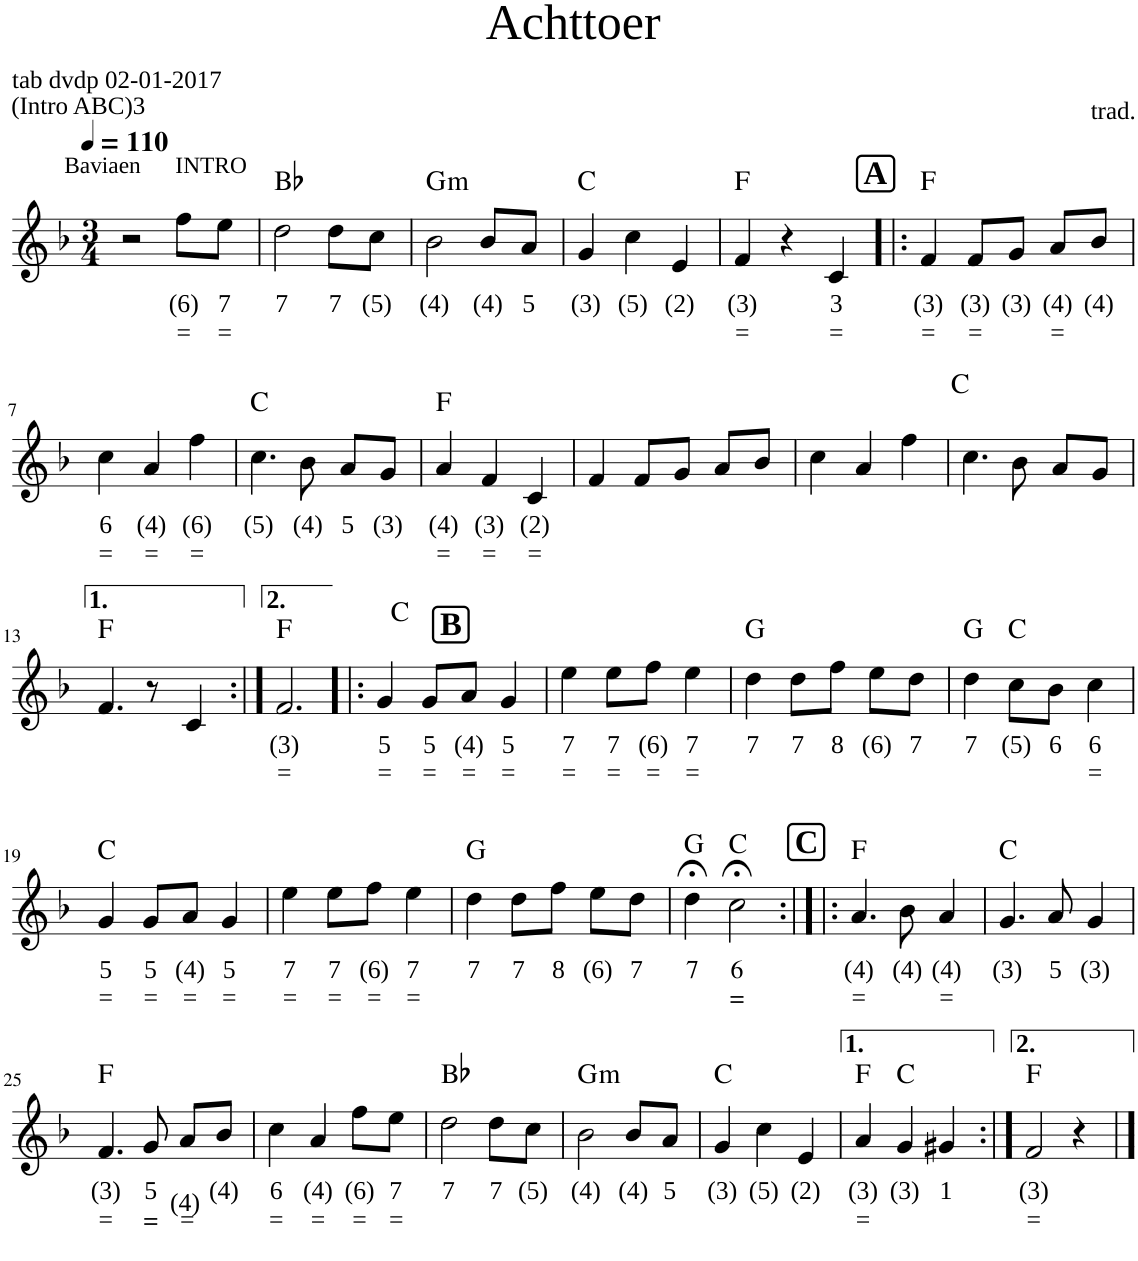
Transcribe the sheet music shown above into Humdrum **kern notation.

**kern	**text	**text	**harte
*part1	*part1	*part1	*part1
*staff1	*staff1	*staff1	*
*I"Flute 1	*	*	*
*clefG2	*	*	*
*k[b-]	*	*	*
*M3/4	*	*	*
*MM110	*	*	*
=1	=1	=1	=1
2r	.	.	.
!LO:TX:a:t=Baviaen	!	!	!
!LO:TX:a:t=INTRO	!	!	!
!	!LO:LY:b	!LO:LY:b	!
8ff\L	(6)	=	.
!	!LO:LY:b	!LO:LY:b	!
8ee\J	7	=	.
=2	=2	=2	=2
!	!LO:LY:b	!	!
2dd\	7	.	Bb:maj
!	!LO:LY:b	!	!
8dd\L	7	.	.
!	!LO:LY:b	!	!
8cc\J	(5)	.	.
=3	=3	=3	=3
!	!LO:LY:b	!	!LO:H:kt=m
2b-\	(4)	.	G:min
!	!LO:LY:b	!	!
8b-/L	(4)	.	.
!	!LO:LY:b	!	!
8a/J	5	.	.
=4	=4	=4	=4
!	!LO:LY:b	!	!
4g/	(3)	.	C:maj
!	!LO:LY:b	!	!
4cc\	(5)	.	.
!	!LO:LY:b	!	!
4e/	(2)	.	.
=5	=5	=5	=5
!	!LO:LY:b	!LO:LY:b	!
4f/	(3)	=	F:maj
4r	.	.	.
!	!LO:LY:b	!LO:LY:b	!
4c/	3	=	.
!!LO:REH:place=s1:a:B:cj:fs=14:t=A
=6!|:	=6!|:	=6!|:	=6!|:
!	!LO:LY:b	!LO:LY:b	!
4f/	(3)	=	F:maj
!	!LO:LY:b	!LO:LY:b	!
8f/L	(3)	=	.
!	!LO:LY:b	!	!
8g/J	(3)	.	.
!	!LO:LY:b	!LO:LY:b	!
8a/L	(4)	=	.
!	!LO:LY:b	!	!
8b-/J	(4)	.	.
!!LO:LB:g=z
=7	=7	=7	=7
!	!LO:LY:b	!LO:LY:b	!
4cc\	6	=	.
!	!LO:LY:b	!LO:LY:b	!
4a/	(4)	=	.
!	!LO:LY:b	!LO:LY:b	!
4ff\	(6)	=	.
=8	=8	=8	=8
!	!LO:LY:b	!	!
4.cc\	(5)	.	C:maj
!	!LO:LY:b	!	!
8b-\	(4)	.	.
!	!LO:LY:b	!	!
8a/L	5	.	.
!	!LO:LY:b	!	!
8g/J	(3)	.	.
=9	=9	=9	=9
!	!LO:LY:b	!LO:LY:b	!
4a/	(4)	=	F:maj
!	!LO:LY:b	!LO:LY:b	!
4f/	(3)	=	.
!	!LO:LY:b	!LO:LY:b	!
4c/	(2)	=	.
=10	=10	=10	=10
4f/	.	.	.
8f/L	.	.	.
8g/J	.	.	.
8a/L	.	.	.
8b-/J	.	.	.
=11	=11	=11	=11
4cc\	.	.	.
4a/	.	.	.
4ff\	.	.	.
=12	=12	=12	=12
*^	*	*	*
4.cc\	8ryy	.	.	.
.	2ryy	.	.	C:maj
8b-\	.	.	.	.
8a/L	.	.	.	.
8g/J	8ryy	.	.	.
*v	*v	*	*	*
!!LO:LB:g=z
=13	=13	=13	=13
4.f/	.	.	F:maj
8r	.	.	.
4c/	.	.	.
!!LO:REH:place=s1:a:B:cj:fs=14:t=B
=14:|!	=14:|!	=14:|!	=14:|!
!	!LO:LY:b	!LO:LY:b	!
2.f/	(3)	=	F:maj
=15!|:	=15!|:	=15!|:	=15!|:
!	!LO:LY:b	!LO:LY:b	!
4g/	5	=	.
!	!LO:LY:b	!LO:LY:b	!
8g/L	5	=	C:maj
!	!LO:LY:b	!LO:LY:b	!
8a/J	(4)	=	.
!	!LO:LY:b	!LO:LY:b	!
4g/	5	=	.
=16	=16	=16	=16
!	!LO:LY:b	!LO:LY:b	!
4ee\	7	=	.
!	!LO:LY:b	!LO:LY:b	!
8ee\L	7	=	.
!	!LO:LY:b	!LO:LY:b	!
8ff\J	(6)	=	.
!	!LO:LY:b	!LO:LY:b	!
4ee\	7	=	.
=17	=17	=17	=17
!	!LO:LY:b	!	!
4dd\	7	.	G:maj
!	!LO:LY:b	!	!
8dd\L	7	.	.
!	!LO:LY:b	!	!
8ff\J	8	.	.
!	!LO:LY:b	!	!
8ee\L	(6)	.	.
!	!LO:LY:b	!	!
8dd\J	7	.	.
=18	=18	=18	=18
!	!LO:LY:b	!	!
4dd\	7	.	G:maj
!	!LO:LY:b	!	!
8cc\L	(5)	.	C:maj
!	!LO:LY:b	!	!
8b-\J	6	.	.
!	!LO:LY:b	!LO:LY:b	!
4cc\	6	=	.
!!LO:LB:g=z
=19	=19	=19	=19
!	!LO:LY:b	!LO:LY:b	!
4g/	5	=	C:maj
!	!LO:LY:b	!LO:LY:b	!
8g/L	5	=	.
!	!LO:LY:b	!LO:LY:b	!
8a/J	(4)	=	.
!	!LO:LY:b	!LO:LY:b	!
4g/	5	=	.
=20	=20	=20	=20
!	!LO:LY:b	!LO:LY:b	!
4ee\	7	=	.
!	!LO:LY:b	!LO:LY:b	!
8ee\L	7	=	.
!	!LO:LY:b	!LO:LY:b	!
8ff\J	(6)	=	.
!	!LO:LY:b	!LO:LY:b	!
4ee\	7	=	.
=21	=21	=21	=21
!	!LO:LY:b	!	!
4dd\	7	.	G:maj
!	!LO:LY:b	!	!
8dd\L	7	.	.
!	!LO:LY:b	!	!
8ff\J	8	.	.
!	!LO:LY:b	!	!
8ee\L	(6)	.	.
!	!LO:LY:b	!	!
8dd\J	7	.	.
=22	=22	=22	=22
!	!LO:LY:b	!	!
4dd;<\	7	.	G:maj
!	!LO:LY:b	!LO:LY:b	!
2cc;<\	6	=	C:maj
!!LO:REH:place=s1:a:B:cj:fs=14:t=C
=23:|!|:	=23:|!|:	=23:|!|:	=23:|!|:
!	!LO:LY:b	!LO:LY:b	!
4.a/	(4)	=	F:maj
!	!LO:LY:b	!	!
8b-\	(4)	.	.
!	!LO:LY:b	!LO:LY:b	!
4a/	(4)	=	.
=24	=24	=24	=24
!	!LO:LY:b	!	!
4.g/	(3)	.	C:maj
!	!LO:LY:b	!	!
8a/	5	.	.
!	!LO:LY:b	!	!
4g/	(3)	.	.
!!LO:LB:g=z
=25	=25	=25	=25
!	!LO:LY:b	!LO:LY:b	!
4.f/	(3)	=	F:maj
!	!LO:LY:b	!LO:LY:b	!
8g/	5	=	.
!	!LO:LY:b	!LO:LY:b	!
8a/L	(4)	=	.
!	!LO:LY:b	!	!
8b-/J	(4)	.	.
=26	=26	=26	=26
!	!LO:LY:b	!LO:LY:b	!
4cc\	6	=	.
!	!LO:LY:b	!LO:LY:b	!
4a/	(4)	=	.
!	!LO:LY:b	!LO:LY:b	!
8ff\L	(6)	=	.
!	!LO:LY:b	!LO:LY:b	!
8ee\J	7	=	.
=27	=27	=27	=27
!	!LO:LY:b	!	!
2dd\	7	.	Bb:maj
!	!LO:LY:b	!	!
8dd\L	7	.	.
!	!LO:LY:b	!	!
8cc\J	(5)	.	.
=28	=28	=28	=28
!	!LO:LY:b	!	!LO:H:kt=m
2b-\	(4)	.	G:min
!	!LO:LY:b	!	!
8b-/L	(4)	.	.
!	!LO:LY:b	!	!
8a/J	5	.	.
=29	=29	=29	=29
!	!LO:LY:b	!	!
4g/	(3)	.	C:maj
!	!LO:LY:b	!	!
4cc\	(5)	.	.
!	!LO:LY:b	!	!
4e/	(2)	.	.
=30	=30	=30	=30
!	!LO:LY:b	!LO:LY:b	!
4a/	(3)	=	F:maj
!	!LO:LY:b	!	!
4g/	(3)	.	C:maj
!	!LO:LY:b	!	!
4g#X/	1	.	.
=31:|!	=31:|!	=31:|!	=31:|!
!	!LO:LY:b	!LO:LY:b	!
2f/	(3)	=	F:maj
4r	.	.	.
==	==	==	==
*-	*-	*-	*-
